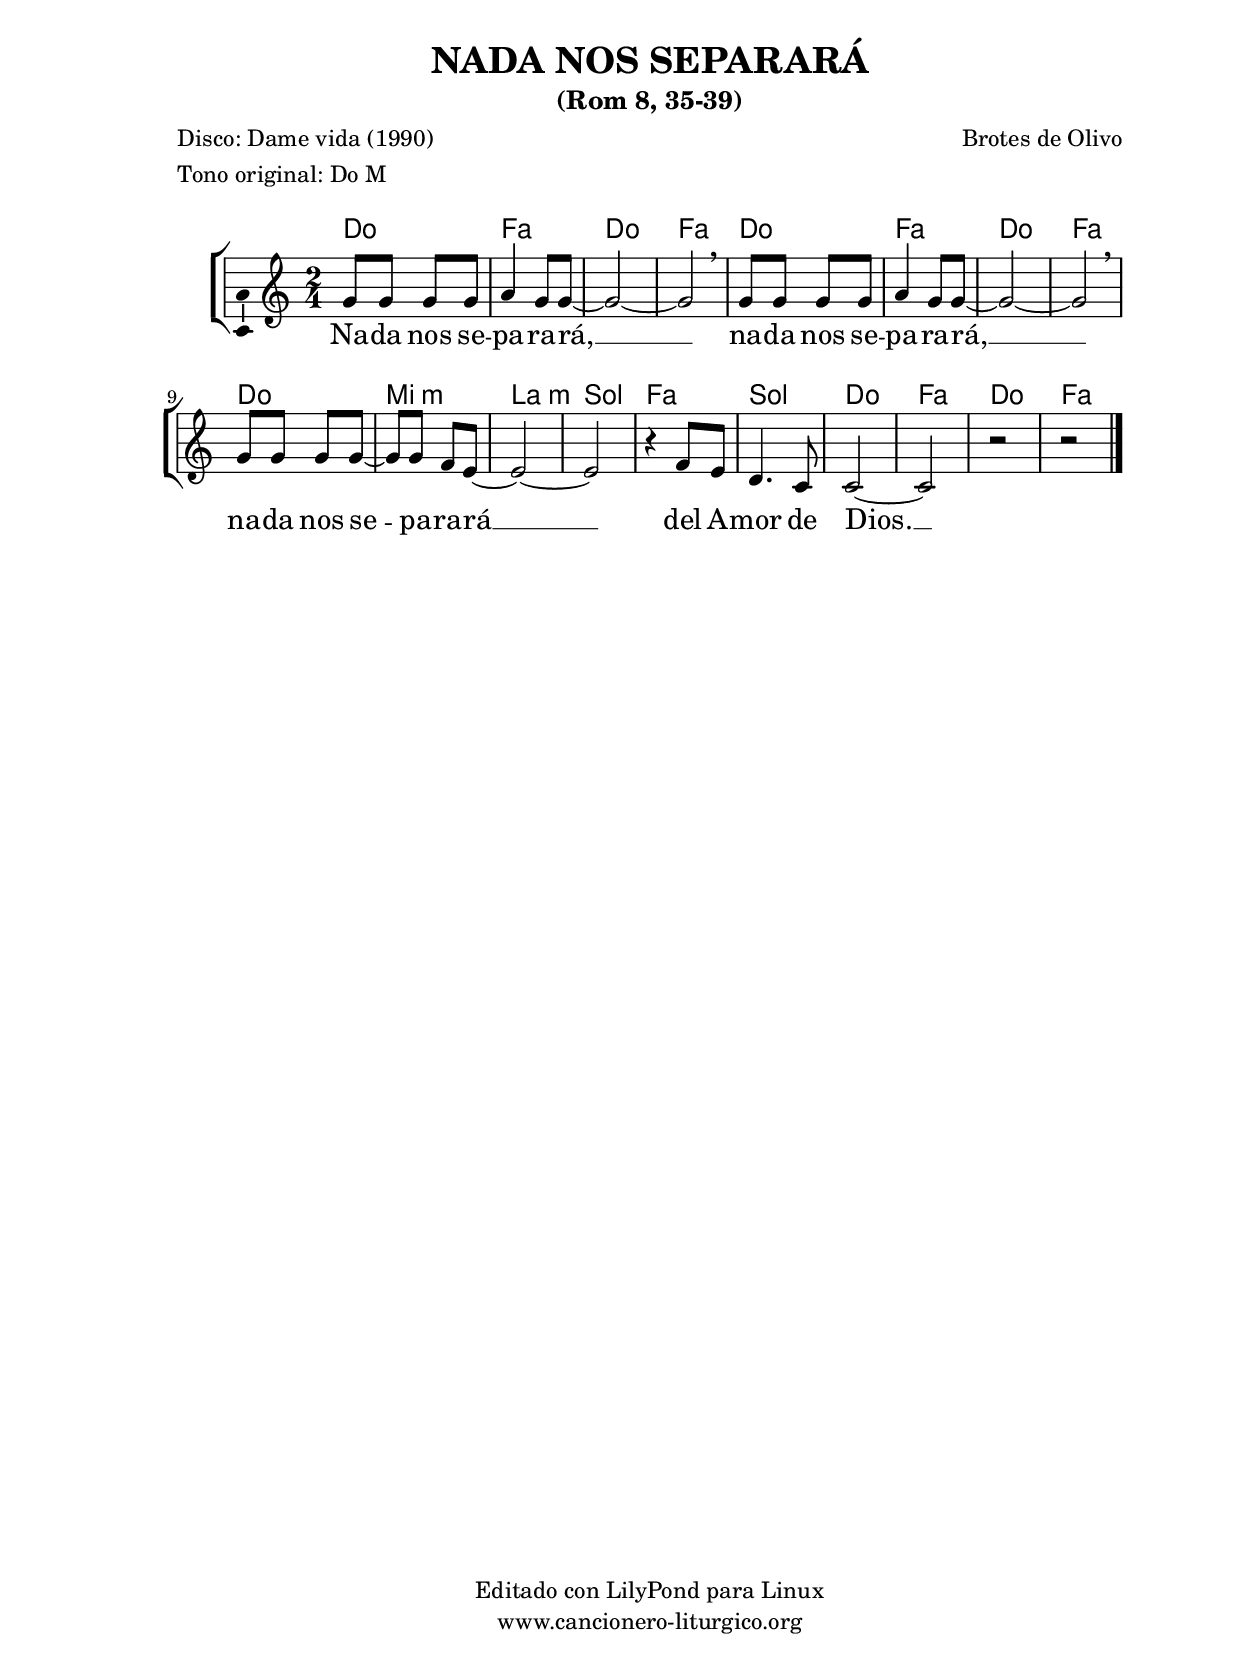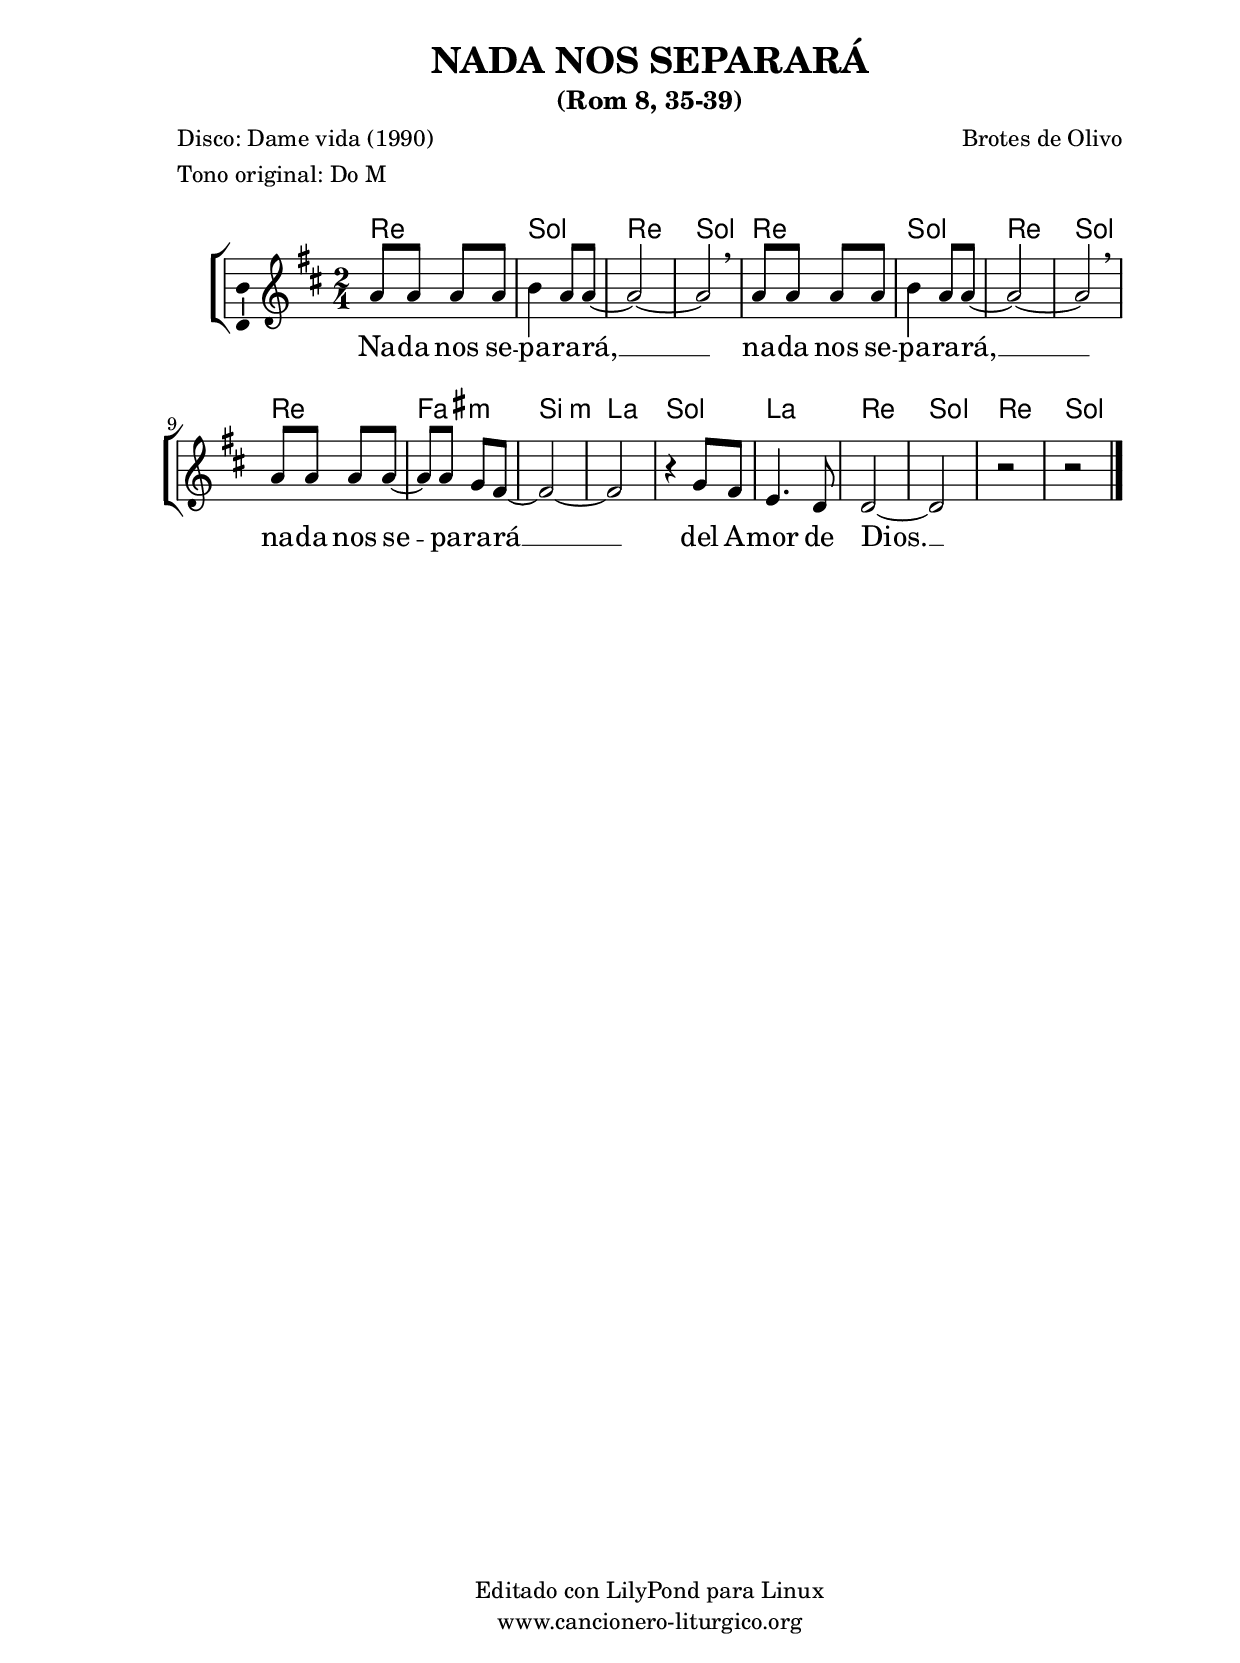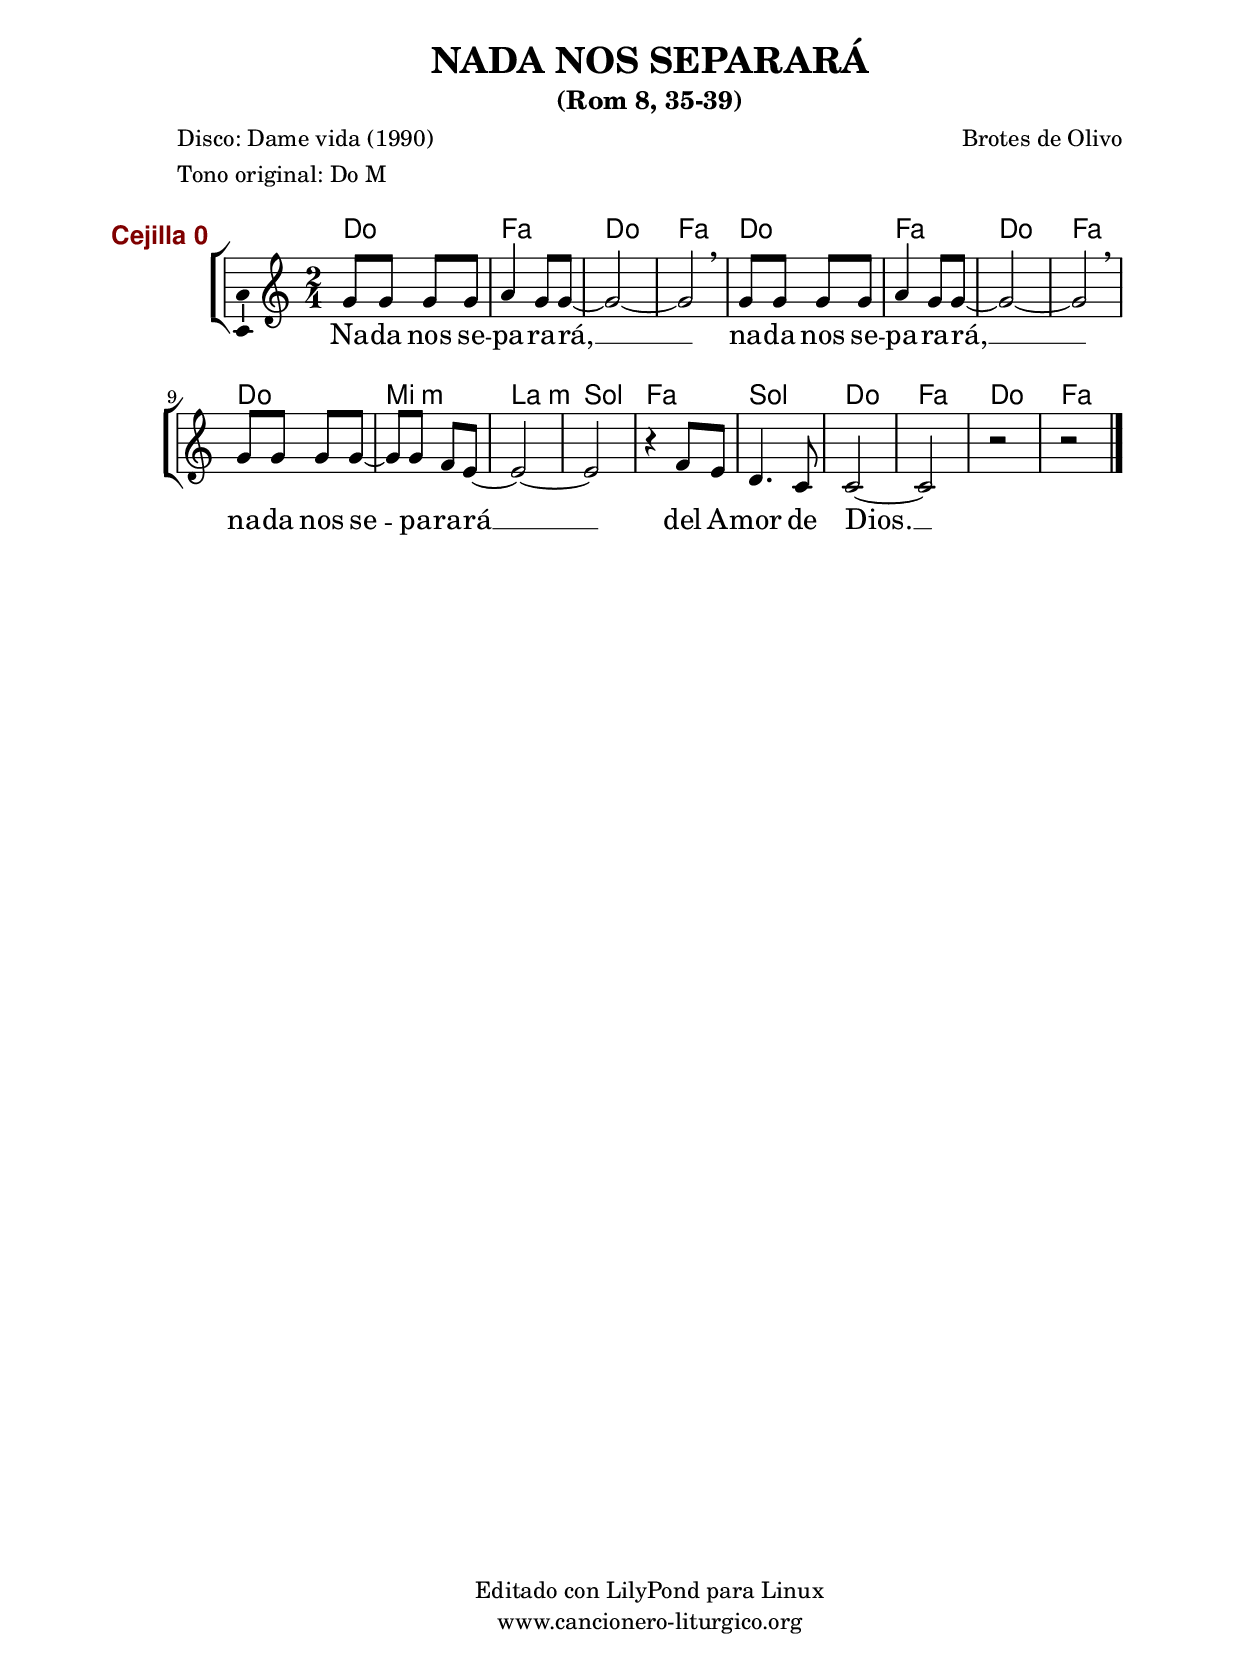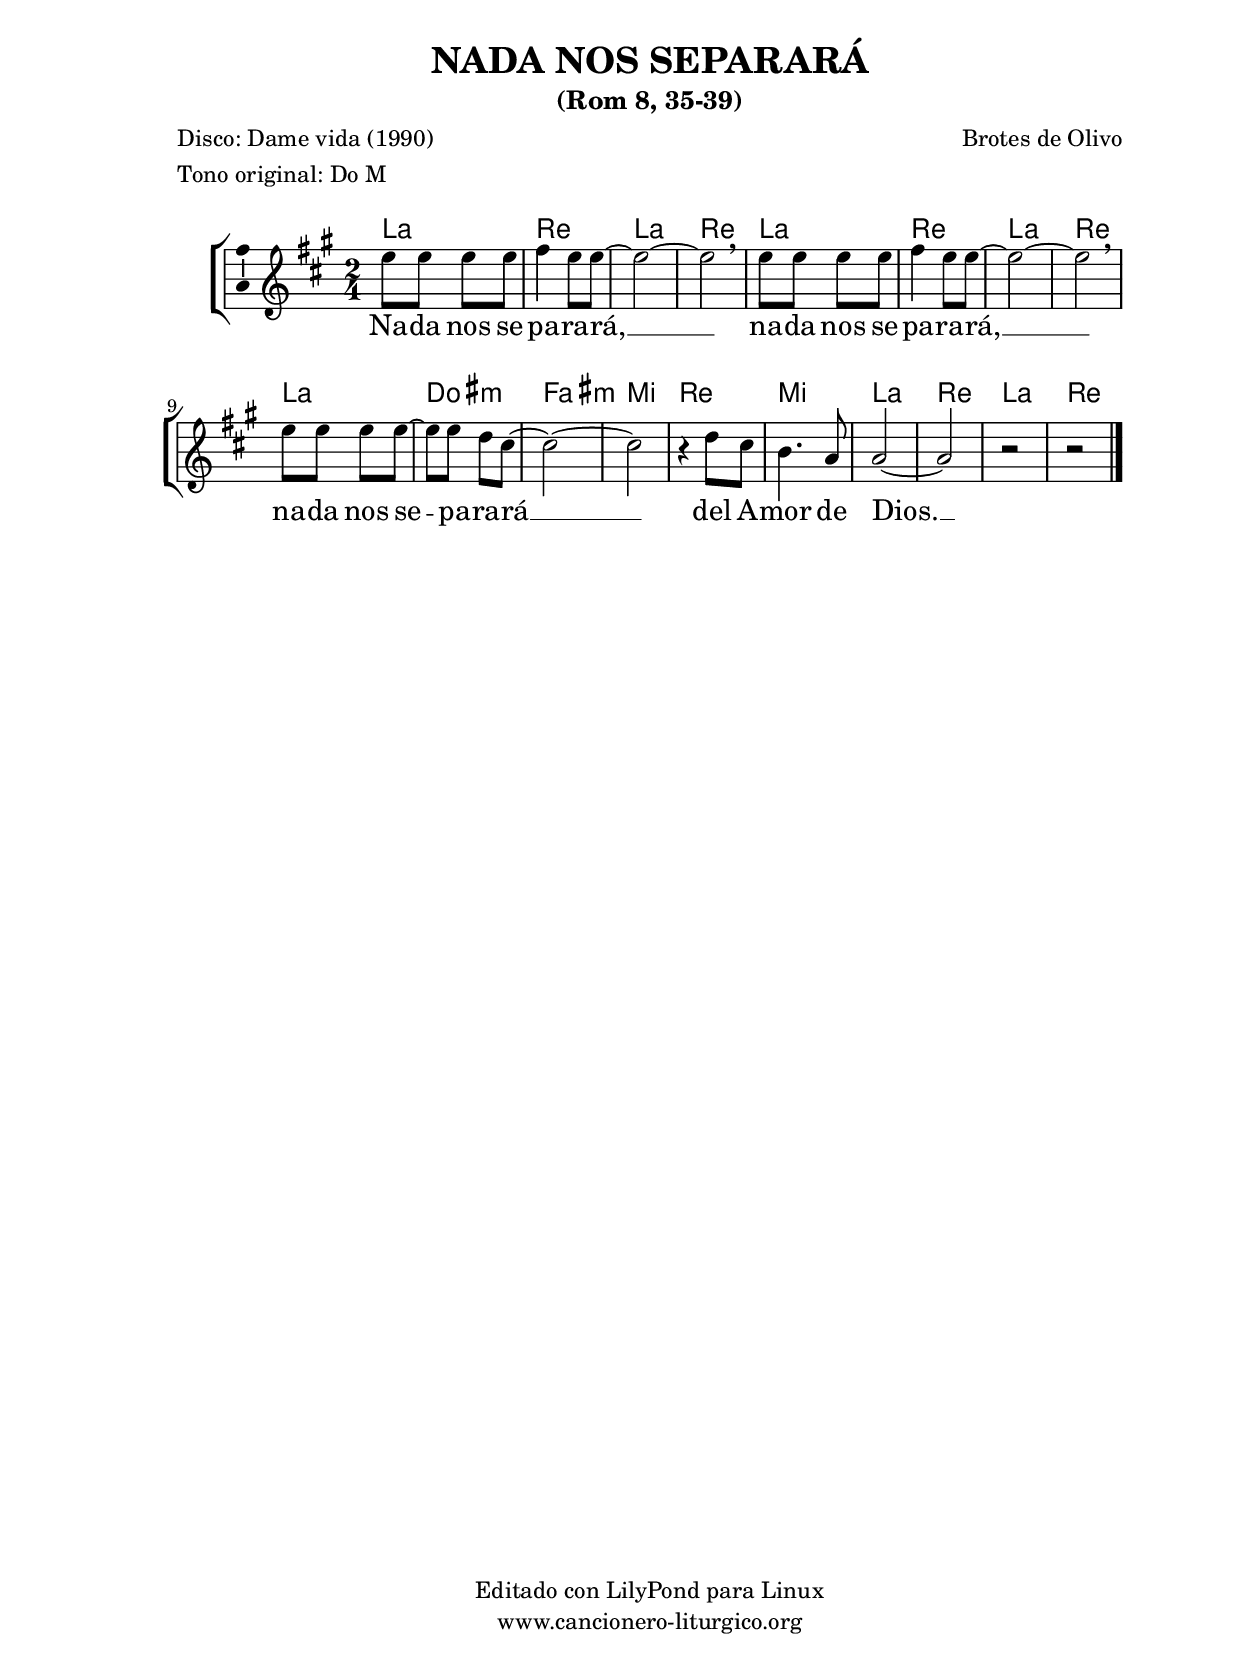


%versión de lilypond para la que se ha escrito esta partitura:
\version "2.16.0"

	%Tamaño papel
	#(set-default-paper-size "a4")
	%Tamaño partitura
	#(set-global-staff-size 20)
	%No responde al pulsar sobre una nota
	#(ly:set-option 'point-and-click #f)

%parámetros del encabezamiento:
\header {
	title = "NADA NOS SEPARARÁ"
	subtitle = "(Rom 8, 35-39)"
	composer = "Brotes de Olivo"
	poet = "Disco: Dame vida (1990)"
	meter = "Tono original: Do M"
	arranger = ""
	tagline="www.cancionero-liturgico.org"
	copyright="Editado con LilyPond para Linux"
	tiempo = ""
	usos = "Gracias"
	letra = ""
	}

%parámetros asociados al papel:
\paper  {
	oddHeaderMarkup = \markup {\fill-line { \on-the-fly #not-first-page \fromproperty #'header:title \on-the-fly #not-first-page \fromproperty #'header:composer }}
	evenHeaderMarkup = \markup {\fill-line { \fromproperty #'header:composer \fromproperty #'header:title }}
	#(set-paper-size "a4")
	print-page-number = ##f
	first-page-number = 1
	print-first-page-number = ##f
%	head-separation = 3.0 \cm
	top-margin = 2.0 \cm
	bottom-margin = 0.5\cm
%%%	bottom-margin = -2.0\cm
	left-margin = 3.0 \cm
	line-width = 16.0 \cm 
	indent = 8\mm
	interscoreline = 2.\mm
	between-system-space = 15\mm
%	para que las partituras no llenen la hoja:
	ragged-bottom = ##t
%	idem para la última hoja:
	ragged-last-bottom = ##f
%	para que las partituras llenen el ancho del papel:
	ragged-last = ##f
	after-title-space = 2.5 \cm
%page-count=1
%system-count=8

	%Flexible Vertical Spacing
%	markup-markup-spacing =
%	#'((basic-distance . 15) (minimum-distance . 15) (padding . 3))
	markup-system-spacing =
	#'((basic-distance . 15) (minimum-distance . 15) (padding . 3))
	system-system-spacing =
	#'((basic-distance . 15) (minimum-distance . 15) (padding . 3))
	score-system-spacing =
	#'((basic-distance . 15) (minimum-distance . 15) (padding . 5))
%	top-system-spacing = % header
%	#'((basic-distance . 8) (minimum-distance . 0) (padding . 0))
%	top-markup-spacing =
%	#'((basic-distance . 20) (minimum-distance . 20) (padding . 0))
	last-bottom-spacing = % footer
	#'((basic-distance . 5) (minimum-distance . 5) (padding . 0))
%	score-markup-spacing =
%	#'((basic-distance . 16) (minimum-distance . 13) (padding . 0))

	}


%parámetros que afectan a toda la partitura:
global =  {
	%clave de sol (G):
	\clef G
	%armadura:
%%%	\transpose c d
	\key c \major
	\tempo 4=80
	\set Score.tempoHideNote = ##t
	}


acordes = {
	\italianChords
	\chordmode {
%%%	\transpose c d
{
c2 f
c f
c2 f
c f
c2 e:m
a:m g
f g
c f
c f
	}
}
}

melodia = 
%%%	\transpose c d

{
	\relative c''{

	\time 2/4
%	\partial 4*1

g8 g g g
a4 g8 g8~
g2~
g2 \breathe

g8 g g g
a4 g8 g8~
g2~
g2 \breathe

g8 g g g~
g g f e~
e2~
e2

r4 f8 e
d4. c8
c2~
c2
r2
r2

	\bar "|."
	}
	}


texto = \lyricmode {
Na -- da nos se -- pa -- ra -- rá, __
na -- da nos se -- pa -- ra -- rá, __
na -- da nos se -- pa -- ra -- rá __
del A -- mor de Dios. __
	}


acordesStaff = \context ChordNames = acordesStaff <<
	\set chordChanges = ##t
	\acordes
	>>


%%%%%%%%%%%%%%%%%%%%%%%%%%%%%%%%%%% CEJILLA %%%%%%%%%%%%%%%%%%%%%%%%%%%%%%%%%%%
acordescejilla = {
%%%	\override ChordNames.ChordName #'font-size = #-1
%%%	\override ChordNames.ChordName #'font-series = #'bold
	\transpose c c {
		\acordes
		}
	}

acordescejillaStaff = \context ChordNames = acordescejillaStaff <<
	\set Staff.instrumentName = \markup \with-color #darkred \larger \bold \sans "Cejilla 0"
	\set chordChanges = ##t
	\acordescejilla
	>>
%%%%%%%%%%%%%%%%%%%%%%%%%%%%%%%%%%% CEJILLA %%%%%%%%%%%%%%%%%%%%%%%%%%%%%%%%%%%


vozStaff = \context Voice = vozStaff
\with {\consists "Ambitus_engraver"}
<<
%	\set Staff.instrumentName = ""
%	\set Staff.shortInstrumentName = ""
%	\set Staff.midiInstrument = #"clarinet"
%	\set Staff.midiInstrument = #"cello"
%	\set Staff.midiInstrument = #"flute"
	\set Staff.midiInstrument = #"electric guitar (jazz)"
%	\set Staff.midiInstrument = #"english horn"
%	\set Staff.midiInstrument = #"violin"
%	\set Staff.midiInstrument = #"glockenspiel"
	\set Staff.midiMinimumVolume = #0.7
	\set Staff.midiMaximumVolume = #0.9
	\global
	\relative c'' \melodia
	>>

textoStaff = \context Lyrics = textoStaff <<
	\lyricsto vozStaff \texto
	>>


\book {
	\score {
		\context ChoirStaff {
			\override StaffGroup.SystemStartBracket #'collapse-height = #1
			\override Score.SystemStartBar #'collapse-height = #1
			<<
			\acordesStaff
			\vozStaff
			\textoStaff
			>>
			}
		\layout {
	    		\context {
				\Lyrics
				\override LyricText #'font-size = #2
				}
	   		 \context {
				\Score
				\override StaffSymbol #'staff-space = #(magstep +3)
				}
			}
		}
	\score {
		\unfoldRepeats
		\context ChoirStaff {
			<<
			\acordesStaff
			\vozStaff
			>>
			}
		\midi {
	  		\context {
	  			\Score
				tempoWholesPerMinute = #(ly:make-moment 70 4)
				}
			}
		}
	}


%Partitura para guitarra
#(define output-suffix "G")
\book {
	\score {
		\context ChoirStaff {
			\override StaffGroup.SystemStartBracket #'collapse-height = #1
			\override Score.SystemStartBar #'collapse-height = #1
			<<
			\acordescejillaStaff
			\vozStaff
			\textoStaff
			>>
			}
		\layout {
%%%%%%%%%%%%%%%%%%%%%%%%%%%%%%%%%%% CEJILLA %%%%%%%%%%%%%%%%%%%%%%%%%%%%%%%%%%%
			\context {
				\ChordNames \consists Instrument_name_engraver
				}
%%%%%%%%%%%%%%%%%%%%%%%%%%%%%%%%%%% CEJILLA %%%%%%%%%%%%%%%%%%%%%%%%%%%%%%%%%%%
	    		\context {
				\Lyrics
				\override LyricText #'font-size = #2
				}
	   		 \context {
				\Score
				\override StaffSymbol #'staff-space = #(magstep +3)
				}
			}
		}
	}


#(define output-suffix "C")
\book {
	\score {
		\context ChoirStaff {
			\override StaffGroup.SystemStartBracket #'collapse-height = #1
			\override Score.SystemStartBar #'collapse-height = #1
\transpose c d
			<<
			\acordesStaff
			\vozStaff
			\textoStaff
			>>
			}
		\layout {
	    		\context {
				\Lyrics
				\override LyricText #'font-size = #2
				}
	   		 \context {
				\Score
				\override StaffSymbol #'staff-space = #(magstep +3)
				}
			}
		}
	}


#(define output-suffix "S")
\book {
	\score {
		\context ChoirStaff {
			\override StaffGroup.SystemStartBracket #'collapse-height = #1
			\override Score.SystemStartBar #'collapse-height = #1
\transpose c a
			<<
			\acordesStaff
			\vozStaff
			\textoStaff
			>>
			}
		\layout {
	    		\context {
				\Lyrics
				\override LyricText #'font-size = #2
				}
	   		 \context {
				\Score
				\override StaffSymbol #'staff-space = #(magstep +3)
				}
			}
		}
	}


